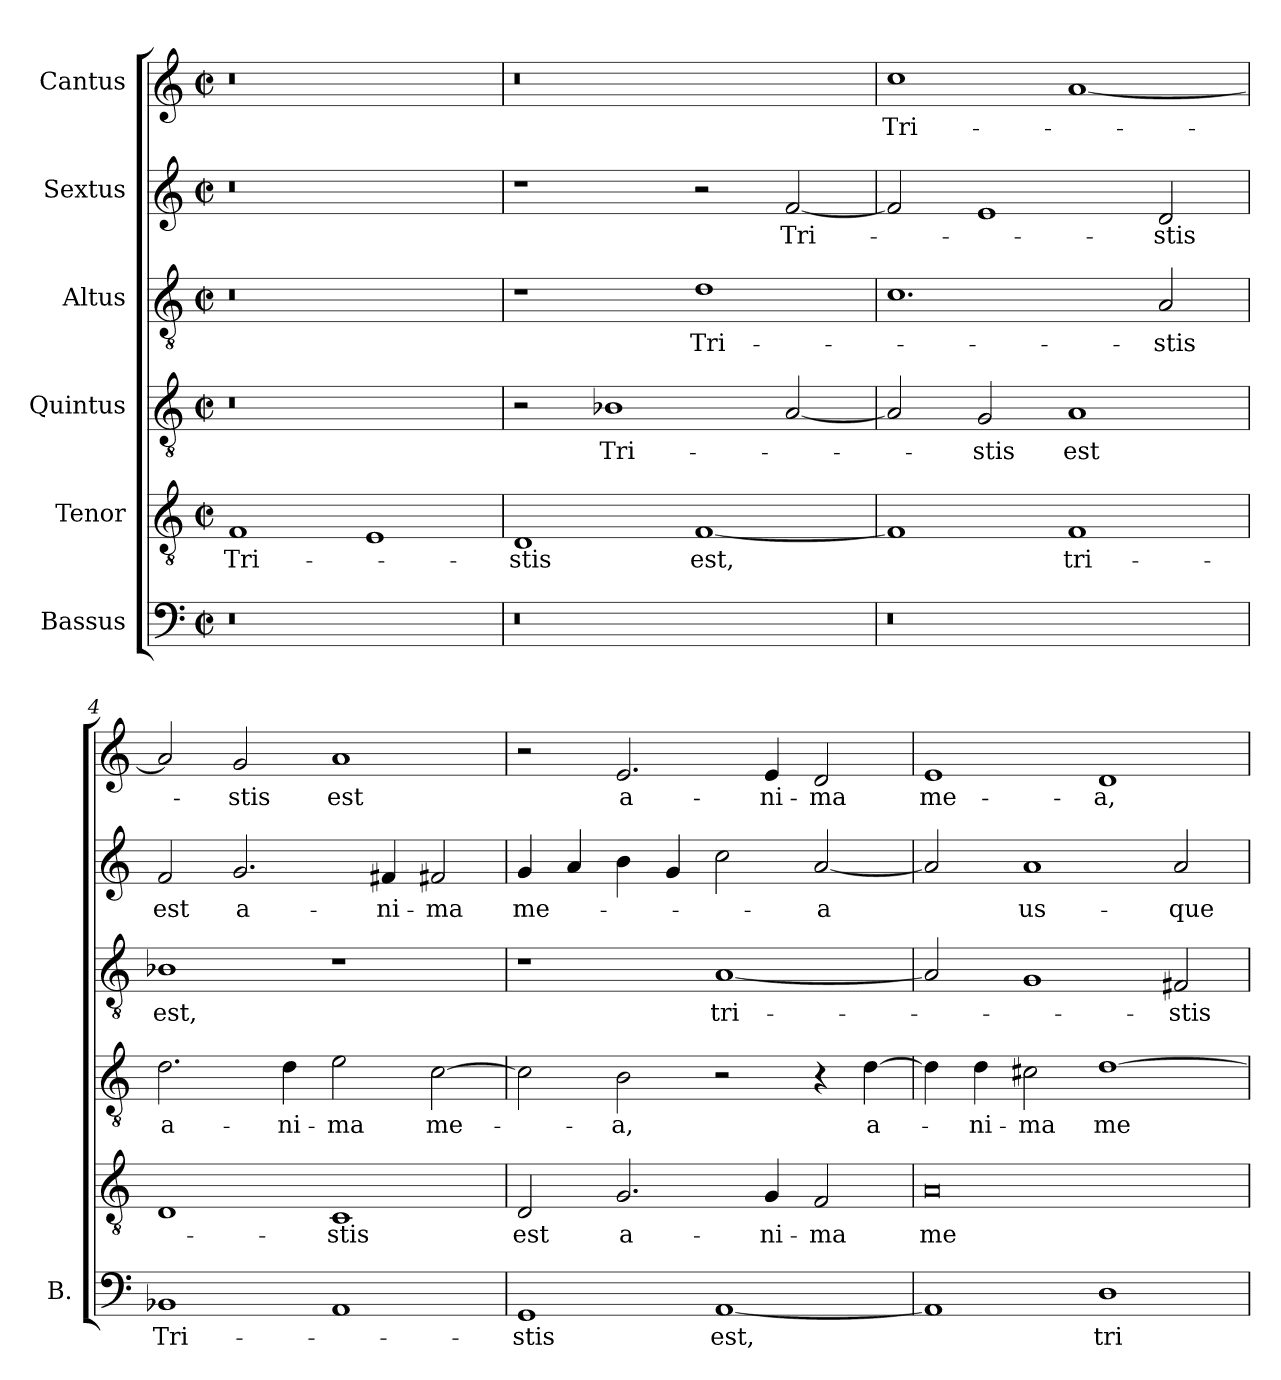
**kern	**text	**kern	**text	**kern	**text	**kern	**text	**kern	**text	**kern	**text
*part6	*part6	*part5	*part5	*part4	*part4	*part3	*part3	*part2	*part2	*part1	*part1
*staff6	*staff6	*staff5	*staff5	*staff4	*staff4	*staff3	*staff3	*staff2	*staff2	*staff1	*staff1
*I"Bassus	*	*I"Tenor	*	*I"Quintus	*	*I"Altus	*	*I"Sextus	*	*I"Cantus	*
*I'B.	*	*	*	*	*	*	*	*	*	*	*
*clefF4	*	*clefGv2	*	*clefGv2	*	*clefGv2	*	*clefG2	*	*clefG2	*
*k[]	*	*k[]	*	*k[]	*	*k[]	*	*k[]	*	*k[]	*
*C:	*	*C:	*	*C:	*	*C:	*	*C:	*	*C:	*
*M2/2	*	*M2/2	*	*M2/2	*	*M2/2	*	*M2/2	*	*M2/2	*
*met(c|)	*	*met(c|)	*	*met(c|)	*	*met(c|)	*	*met(c|)	*	*met(c|)	*
=1	=1	=1	=1	=1	=1	=1	=1	=1	=1	=1	=1
!LO:N:vis=0	!	!	!	!LO:N:vis=0	!	!LO:N:vis=0	!	!LO:N:vis=0	!	!LO:N:vis=0	!
1r	.	1F/	Tri-	1r	.	1r	.	1r	.	1r	.
1ryy	.	1E/	.	1ryy	.	1ryy	.	1ryy	.	1ryy	.
=2	=2	=2	=2	=2	=2	=2	=2	=2	=2	=2	=2
!LO:N:vis=0	!	!	!	!	!	!	!	!	!	!LO:N:vis=0	!
1r	.	1D/	-stis	2r	.	1r	.	1r	.	1r	.
.	.	.	.	1B-X\	Tri-	.	.	.	.	.	.
1ryy	.	[1F/	est,	.	.	1d\	Tri-	2r	.	1ryy	.
.	.	.	.	[2A/	.	.	.	[2f/	Tri-	.	.
=3	=3	=3	=3	=3	=3	=3	=3	=3	=3	=3	=3
!LO:N:vis=0	!	!	!	!	!	!	!	!	!	!	!
1r	.	1F/]	.	2A/]	.	1.c\	.	2f/]	.	1cc\	Tri-
.	.	.	.	2G/	-stis	.	.	1e/	.	.	.
1ryy	.	1F/	tri-	1A/	est	.	.	.	.	[1a/	.
.	.	.	.	.	.	2A/	-stis	2d/	-stis	.	.
=4	=4	=4	=4	=4	=4	=4	=4	=4	=4	=4	=4
1BB-X/	Tri-	1D/	.	2.d\	a-	1B-X\	est,	2f/	est	2a/]	.
.	.	.	.	.	.	.	.	2.g/	a-	2g/	-stis
.	.	.	.	4d\	-ni-	.	.	.	.	.	.
1AA/	.	1C/	-stis	2e\	-ma	1r	.	.	.	1a/	est
.	.	.	.	.	.	.	.	4f#X/	-ni-	.	.
.	.	.	.	[2c\	me-	.	.	2f#X/	-ma	.	.
=5	=5	=5	=5	=5	=5	=5	=5	=5	=5	=5	=5
1GG/	-stis	2D/	est	2c\]	.	1r	.	4g/	me-	2r	.
.	.	.	.	.	.	.	.	4a/	.	.	.
.	.	2.G/	a-	2B\	-a,	.	.	4b\	.	2.e/	a-
.	.	.	.	.	.	.	.	4g/	.	.	.
[1AA/	est,	.	.	2r	.	[1A/	tri-	2cc\	.	.	.
.	.	4G/	-ni-	.	.	.	.	.	.	4e/	-ni-
.	.	2F/	-ma	4r	.	.	.	[2a/	-a	2d/	-ma
.	.	.	.	[4d\	a-	.	.	.	.	.	.
=6	=6	=6	=6	=6	=6	=6	=6	=6	=6	=6	=6
1AA/]	.	0A/	me-	4d\]	.	2A/]	.	2a/]	.	1e/	me-
.	.	.	.	4d\	-ni-	.	.	.	.	.	.
.	.	.	.	2c#X\	-ma	1G/	.	1a/	us-	.	.
1D\	tri-	.	.	[1d\	me-	.	.	.	.	1d/	-a,
.	.	.	.	.	.	2F#X/	-stis	2a/	-que	.	.
=	=	=	=	=	=	=	=	=	=	=	=
*-	*-	*-	*-	*-	*-	*-	*-	*-	*-	*-	*-
